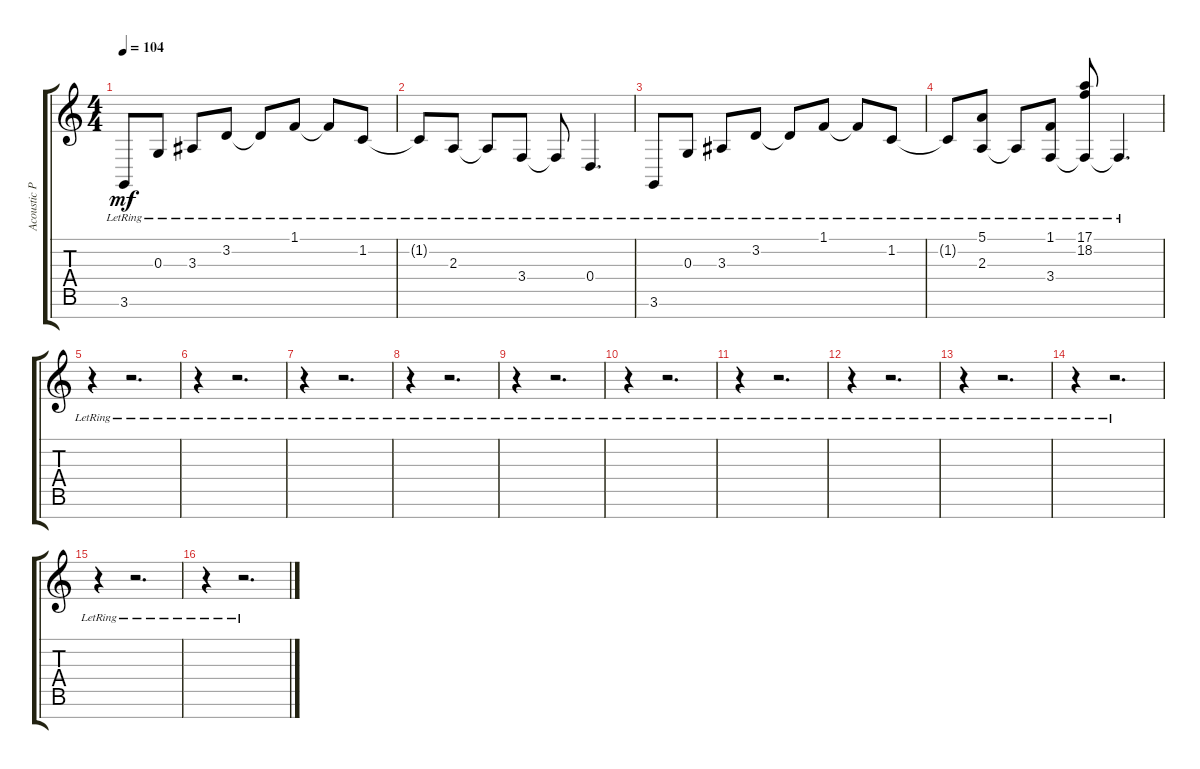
\track ("Acoustic Piano (Staff 1)" "Acoustic P") {instrument acousticgrandpiano}
\staff {score tabs}
\tuning (E4 B3 G3 D3 A2 E2 B1) {hide}
\ts (4 4)
\tempo 104
\clef g2
\ks c
3.6{lr}.8{dy mf instrument acousticgrandpiano} 0.3{lr}.8 3.3{lr}.8 3.2{lr}.8 3.2{lr t}.8 1.1{lr}.8 1.1{lr t}.8 1.2{lr}.8 |
1.2{lr t}.8 2.3{lr}.8 2.3{lr t}.8 3.4{lr}.8 3.4{lr t}.8 0.4{lr}.4{d} |
3.6{lr}.8 0.3{lr}.8 3.3{lr}.8 3.2{lr}.8 3.2{lr t}.8 1.1{lr}.8 1.1{lr t}.8 1.2{lr}.8 |
1.2{lr t}.8 (5.1{lr} 2.3{lr}).8 2.3{lr t}.8 (1.1{lr} 3.4{lr}).8 (17.1{lr} 18.2 3.4{lr t}).8 3.4{lr t}.4{d} |
r.4 r.2{d} |
r.4 r.2{d} |
r.4 r.2{d} |
r.4 r.2{d} |
r.4 r.2{d} |
r.4 r.2{d} |
r.4 r.2{d} |
r.4 r.2{d} |
r.4 r.2{d} |
r.4 r.2{d} |
r.4 r.2{d} |
r.4 r.2{d}
